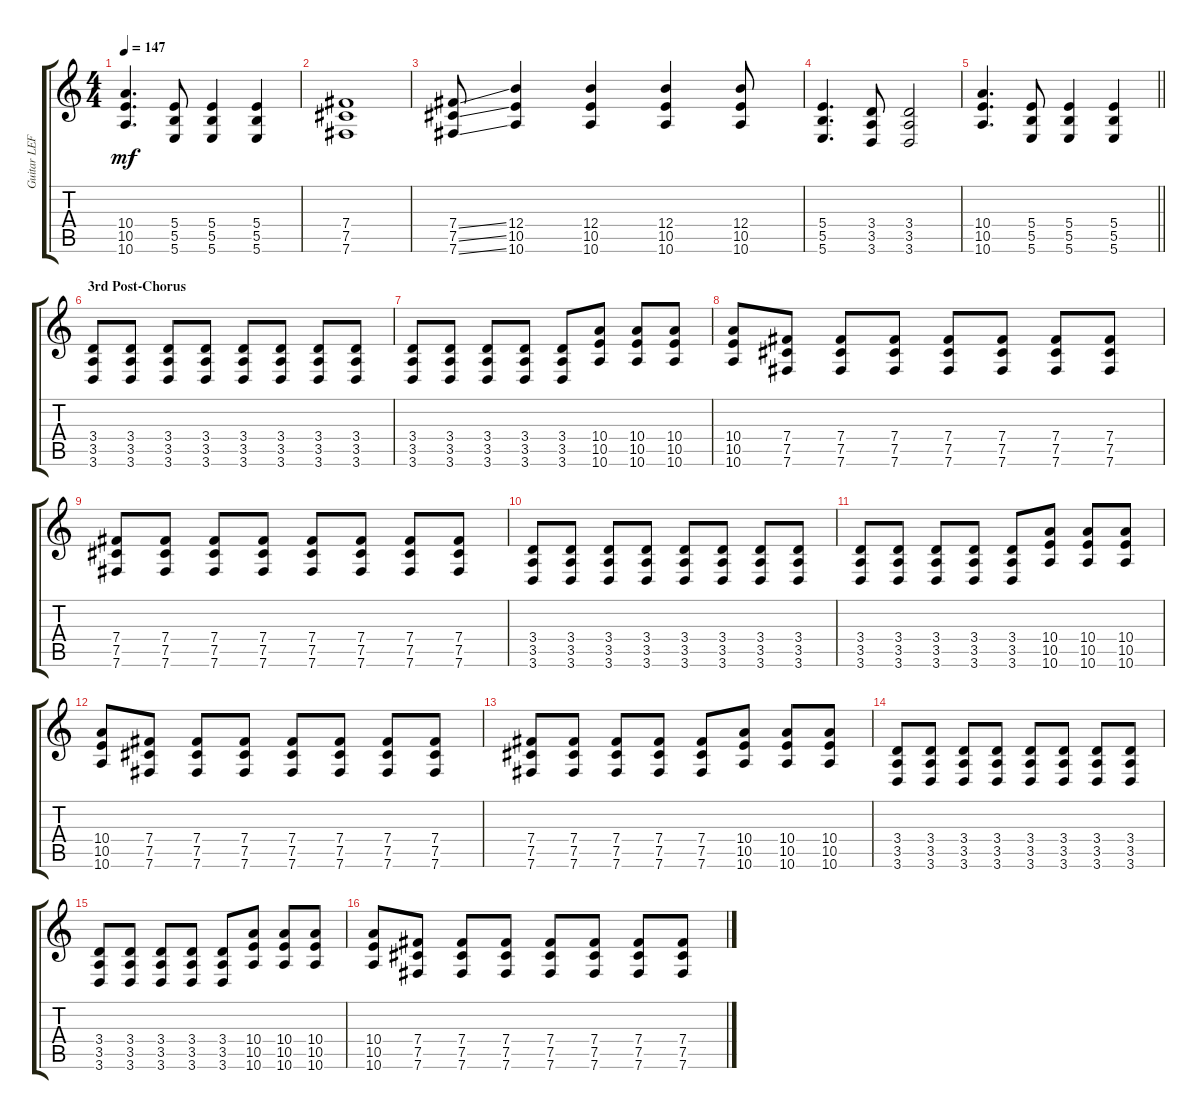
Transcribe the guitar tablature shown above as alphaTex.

\track ("Guitar LEFT" "Guitar LEF") {instrument overdrivenguitar}
\staff {score tabs}
\tuning (Db4 Ab3 E3 B2 Gb2 B1) {hide}
\ts (4 4)
\tempo 147
\clef g2
\ks c
(10.4 10.5 10.6).4{d dy mf} (5.4 5.5 5.6).8 (5.4 5.5 5.6).4 (5.4 5.5 5.6).4 |
(7.4 7.5 7.6).1 |
(7.4{ss} 7.5{ss} 7.6{ss}).8 (12.4 10.5 10.6).4 (12.4 10.5 10.6).4 (12.4 10.5 10.6).4 (12.4 10.5 10.6).8 |
(5.4 5.5 5.6).4{d} (3.4 3.5 3.6).8 (3.4 3.5 3.6).2 |
\barLineRight lightlight
(10.4 10.5 10.6).4{d} (5.4 5.5 5.6).8 (5.4 5.5 5.6).4 (5.4 5.5 5.6).4 |
\section ("" "3rd Post-Chorus")
(3.4 3.5 3.6).8 (3.4 3.5 3.6).8 (3.4 3.5 3.6).8 (3.4 3.5 3.6).8 (3.4 3.5 3.6).8 (3.4 3.5 3.6).8 (3.4 3.5 3.6).8 (3.4 3.5 3.6).8 |
(3.4 3.5 3.6).8 (3.4 3.5 3.6).8 (3.4 3.5 3.6).8 (3.4 3.5 3.6).8 (3.4 3.5 3.6).8 (10.4 10.5 10.6).8 (10.4 10.5 10.6).8 (10.4 10.5 10.6).8 |
(10.4 10.5 10.6).8 (7.4 7.5 7.6).8 (7.4 7.5 7.6).8 (7.4 7.5 7.6).8 (7.4 7.5 7.6).8 (7.4 7.5 7.6).8 (7.4 7.5 7.6).8 (7.4 7.5 7.6).8 |
(7.4 7.5 7.6).8 (7.4 7.5 7.6).8 (7.4 7.5 7.6).8 (7.4 7.5 7.6).8 (7.4 7.5 7.6).8 (7.4 7.5 7.6).8 (7.4 7.5 7.6).8 (7.4 7.5 7.6).8 |
(3.4 3.5 3.6).8 (3.4 3.5 3.6).8 (3.4 3.5 3.6).8 (3.4 3.5 3.6).8 (3.4 3.5 3.6).8 (3.4 3.5 3.6).8 (3.4 3.5 3.6).8 (3.4 3.5 3.6).8 |
(3.4 3.5 3.6).8 (3.4 3.5 3.6).8 (3.4 3.5 3.6).8 (3.4 3.5 3.6).8 (3.4 3.5 3.6).8 (10.4 10.5 10.6).8 (10.4 10.5 10.6).8 (10.4 10.5 10.6).8 |
(10.4 10.5 10.6).8 (7.4 7.5 7.6).8 (7.4 7.5 7.6).8 (7.4 7.5 7.6).8 (7.4 7.5 7.6).8 (7.4 7.5 7.6).8 (7.4 7.5 7.6).8 (7.4 7.5 7.6).8 |
(7.4 7.5 7.6).8 (7.4 7.5 7.6).8 (7.4 7.5 7.6).8 (7.4 7.5 7.6).8 (7.4 7.5 7.6).8 (10.4 10.5 10.6).8 (10.4 10.5 10.6).8 (10.4 10.5 10.6).8 |
(3.4 3.5 3.6).8 (3.4 3.5 3.6).8 (3.4 3.5 3.6).8 (3.4 3.5 3.6).8 (3.4 3.5 3.6).8 (3.4 3.5 3.6).8 (3.4 3.5 3.6).8 (3.4 3.5 3.6).8 |
(3.4 3.5 3.6).8 (3.4 3.5 3.6).8 (3.4 3.5 3.6).8 (3.4 3.5 3.6).8 (3.4 3.5 3.6).8 (10.4 10.5 10.6).8 (10.4 10.5 10.6).8 (10.4 10.5 10.6).8 |
(10.4 10.5 10.6).8 (7.4 7.5 7.6).8 (7.4 7.5 7.6).8 (7.4 7.5 7.6).8 (7.4 7.5 7.6).8 (7.4 7.5 7.6).8 (7.4 7.5 7.6).8 (7.4 7.5 7.6).8
